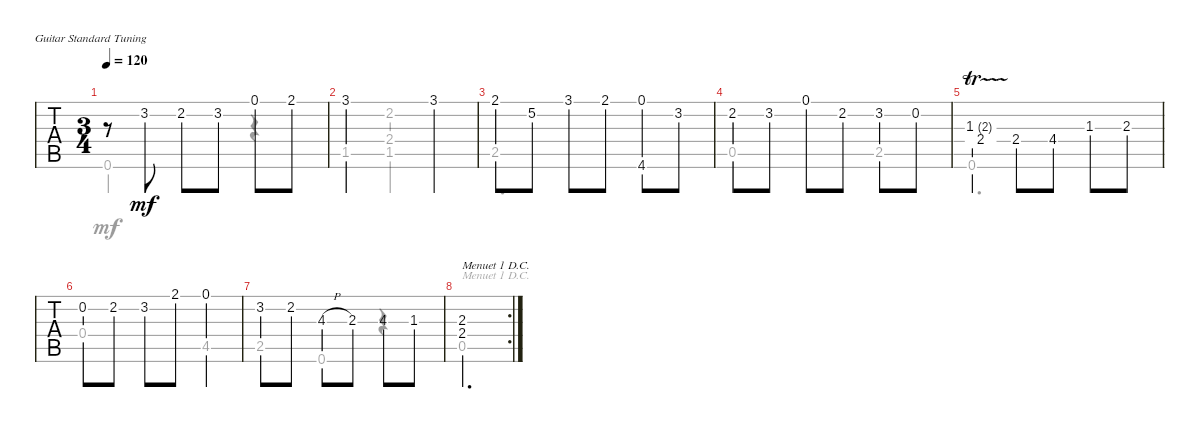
\defaultSystemsLayout 4
\bracketExtendMode groupsimilarinstruments
\singleTrackTrackNamePolicy hidden
\multiTrackTrackNamePolicy hidden
\firstSystemTrackNameOrientation horizontal
\otherSystemsTrackNameOrientation horizontal
\track ("Steel Guitar" "S-Gt") {instrument acousticguitarsteel}
\staff {tabs}
\tuning (E4 B3 G3 D3 A2 E2)
\voice
\ts (3 4)
\tempo 120
\clef g2
\ks a
r.8{dy mf} 3.2{lf 3}.8 2.2{lf 2}.8 3.2{lf 3}.8 0.1.8 2.1{lf 5}.8 |
3.1{lf 5}.2 3.1.4 |
2.1{lf 4}.8 5.2.8 3.1{lf 5}.8 2.1{lf 4}.8 (0.1 4.6).8 3.2{lf 5}.8 |
2.2{lf 4}.8 3.2{lf 5}.8 0.1.8 2.2{lf 4}.8 3.2{lf 5}.8 0.2.8 |
(1.3{tr (2 16)} 2.4{lf 3}).4 2.4{lf 3}.8 4.4{lf 5}.8 1.3{lf 2}.8 2.3{lf 3}.8 |
0.2.8 2.2{lf 2}.8 3.2{lf 3}.8 2.1{lf 2}.8 0.1.4 |
3.2{lf 3}.8 2.2{lf 2}.8 4.3{h lf 5}.8 2.3{lf 2}.8 4.3.8 1.3{lf 2}.8 |
\rc 2
(2.3{lf 4} 2.4{lf 3}).2{d txt "Menuet 1 D.C."}
\voice
\clef g2
\ottava regular
\simile none
\ks a
0.6{lf 4}.2{dy mf} r.4 |
1.5{lf 2}.4 (1.5 2.4 2.2).2 |
2.5.2{d} |
0.5.2 2.5{lf 3}.4 |
0.6.2{d} |
0.4.2 4.5{lf 4}.4 |
2.5.4 0.6.4 r.4 |
0.5.2{d txt "Menuet 1 D.C."}
